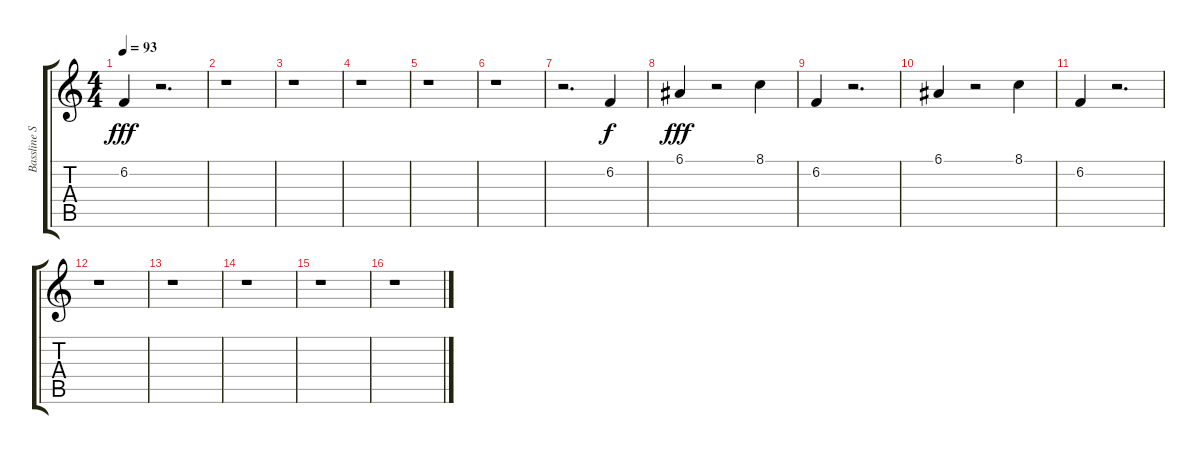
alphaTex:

\track ("Bassline Strings" "Bassline S") {instrument violin}
\staff {score tabs}
\tuning (E4 B3 G3 D3 A2 E2) {hide}
\ts (4 4)
\tempo 93
\clef g2
\ks c
6.2.4{dy fff} r.2{d} |
r.1 |
r.1 |
r.1 |
r.1 |
r.1 |
r.2{d} 6.2.4{dy f} |
6.1.4{dy fff} r.2 8.1.4 |
6.2.4 r.2{d} |
6.1.4 r.2 8.1.4 |
6.2.4 r.2{d} |
r.1 |
r.1 |
r.1 |
r.1 |
r.1
